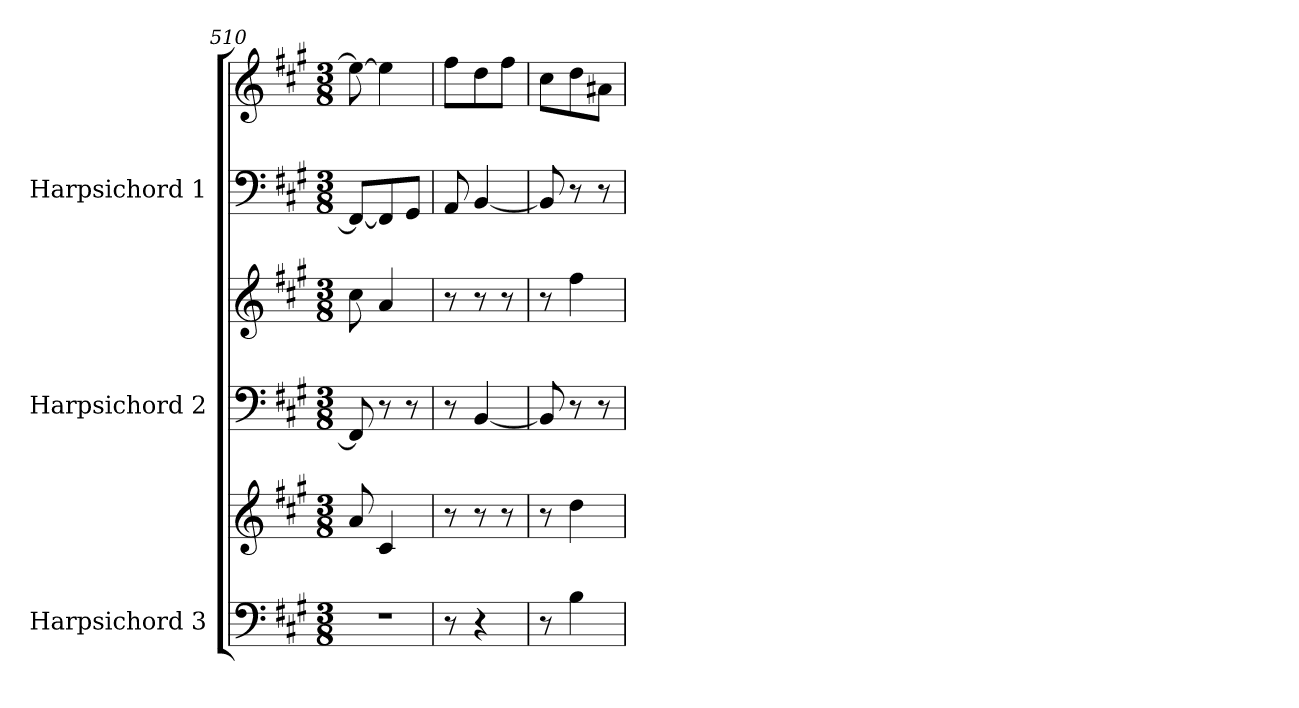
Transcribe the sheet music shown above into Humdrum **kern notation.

**kern	**kern	**kern	**kern	**kern	**kern
*part3	*part3	*part2	*part2	*part1	*part1
*staff6	*staff5	*staff4	*staff3	*staff2	*staff1
*I"Harpsichord 3	*	*I"Harpsichord 2	*	*I"Harpsichord 1	*
*I'Hp	*	*I'Hp	*	*I'Hp	*
*clefF4	*clefG2	*clefF4	*clefG2	*clefF4	*clefG2
*k[f#c#g#]	*k[f#c#g#]	*k[f#c#g#]	*k[f#c#g#]	*k[f#c#g#]	*k[f#c#g#]
*M3/8	*M3/8	*M3/8	*M3/8	*M3/8	*M3/8
=510	=510	=510	=510	=510	=510
4.r	8a/	8FF#/]	8cc#\	8FF#/L_	8ee#\_
.	4c#/	8r	4a/	8FF#/]	4ee#\]
.	.	8r	.	8GG#/J	.
!!LO:PB:g=z
=511	=511	=511	=511	=511	=511
8r	8r	8r	8r	8AA/	8ff#\L
4r	8r	[4BB/	8r	[4BB/	8dd\
.	8r	.	8r	.	8ff#\J
=512	=512	=512	=512	=512	=512
8r	8r	8BB/]	8r	8BB/]	8cc#\L
4B\	4dd\	8r	4ff#\	8r	8dd\
.	.	8r	.	8r	8a#X\J
=	=	=	=	=	=
*-	*-	*-	*-	*-	*-
